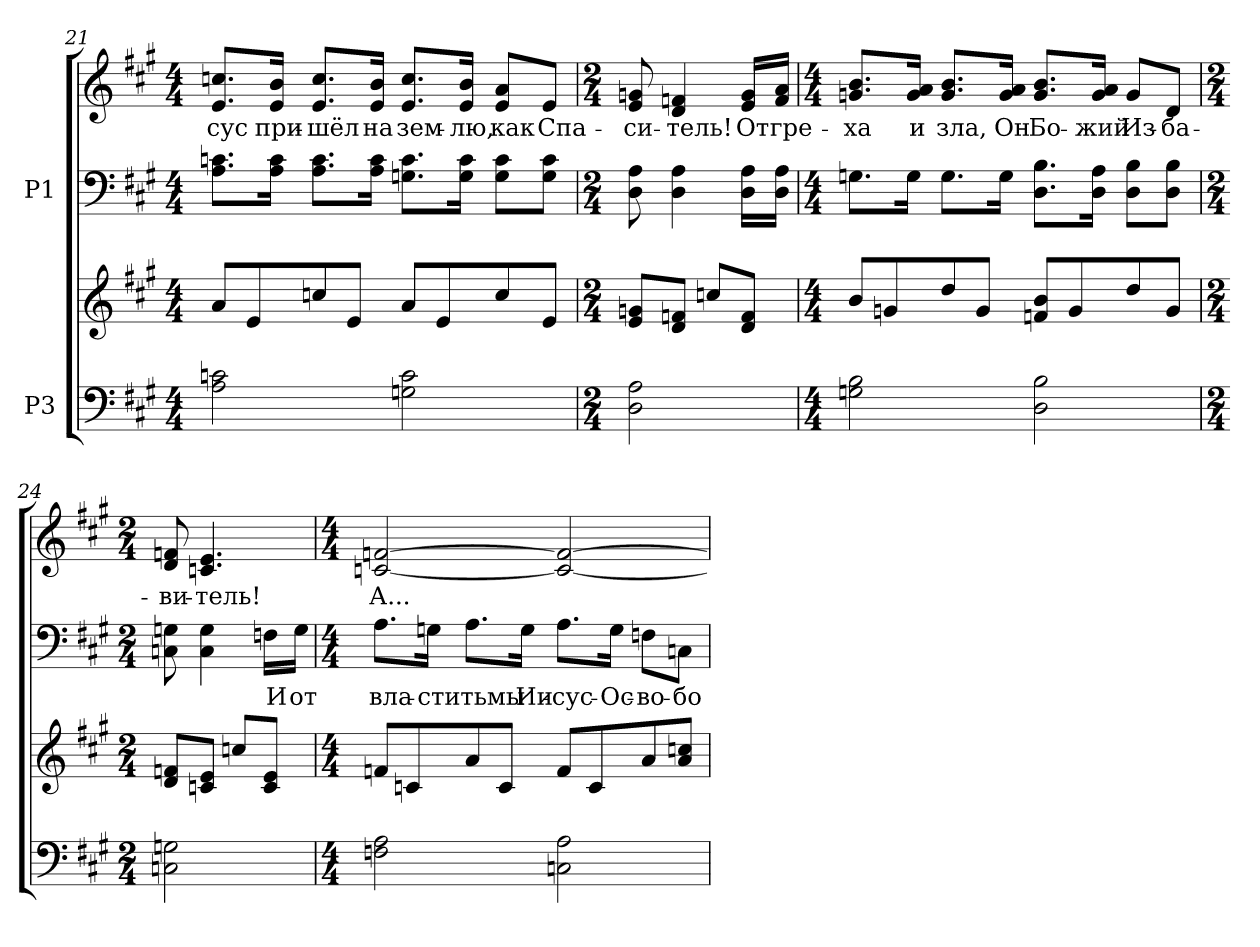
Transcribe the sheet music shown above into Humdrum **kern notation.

**kern	**kern	**kern	**text	**kern	**text
*part2	*part2	*part1	*part1	*part1	*part1
*staff4	*staff3	*staff2	*staff2	*staff1	*staff1
*I"P3	*	*I"P1	*	*	*
!!LO:PB:g=z
*clefF4	*clefG2	*clefF4	*	*clefG2	*
*k[f#c#g#]	*k[f#c#g#]	*k[f#c#g#]	*	*k[f#c#g#]	*
*A:	*A:	*A:	*	*A:	*
*M4/4	*M4/4	*M4/4	*	*M4/4	*
=21	=21	=21	=21	=21	=21
!	!	!	!	!	!LO:LY:b:color=#000000
2Ai\ 2cni	8ai/L	8.Ai\ 8.cniL	.	8.ei/ 8.ccniL	-сус
.	8ei/	.	.	.	.
!	!	!	!	!	!LO:LY:b:color=#000000
.	.	16Ai\ 16ciJk	.	16ei/ 16biJk	при-
!	!	!	!	!	!LO:LY:b:color=#000000
.	8ccni/	8.Ai\ 8.ciL	.	8.ei/ 8.cciL	-шёл
.	8ei/J	.	.	.	.
!	!	!	!	!	!LO:LY:b:color=#000000
.	.	16Ai\ 16ciJk	.	16ei/ 16biJk	на
!	!	!	!	!	!LO:LY:b:color=#000000
2Gni\ 2ci	8ai/L	8.Gni\ 8.ciL	.	8.ei/ 8.cciL	зем-
.	8ei/	.	.	.	.
!	!	!	!	!	!LO:LY:b:color=#000000
.	.	16Gi\ 16ciJk	.	16ei/ 16biJk	-лю,
!	!	!	!	!	!LO:LY:b:color=#000000
.	8cci/	8Gi\ 8ciL	.	8ei/ 8aiL	как
!	!	!	!	!	!LO:LY:b:color=#000000
.	8ei/J	8Gi\ 8ciJ	.	8ei/J	Спа-
=22	=22	=22	=22	=22	=22
*M2/4	*M2/4	*M2/4	*	*M2/4	*
!	!	!	!	!	!LO:LY:b:color=#000000
2Di\ 2Ai	8ei/ 8gniL	8Di\ 8Ai	.	8ei/ 8gni	-си-
!	!	!	!	!	!LO:LY:b:color=#000000
.	8di/ 8fniJ	4Di\ 4Ai	.	4di/ 4fni	-тель!
.	8ccni/L	.	.	.	.
!	!	!	!	!	!LO:LY:b:color=#000000
.	8di/ 8fiJ	16Di\ 16AiLL	.	16ei/ 16giLL	От
!	!	!	!	!	!LO:LY:b:color=#000000
.	.	16Di\ 16AiJJ	.	16fi/ 16aiJJ	гре-
=23	=23	=23	=23	=23	=23
*M4/4	*M4/4	*M4/4	*	*M4/4	*
!	!	!	!	!	!LO:LY:b:color=#000000
2Gni\ 2Bi	8bi/L	8.Gni\L	.	8.gni/ 8.biL	-ха
.	8gni/	.	.	.	.
!	!	!	!	!	!LO:LY:b:color=#000000
.	.	16Gi\Jk	.	16gi/ 16aiJk	и
!	!	!	!	!	!LO:LY:b:color=#000000
.	8ddi/	8.Gi\L	.	8.gi/ 8.biL	зла,
.	8gi/J	.	.	.	.
!	!	!	!	!	!LO:LY:b:color=#000000
.	.	16Gi\Jk	.	16gi/ 16aiJk	Он
!	!	!	!	!	!LO:LY:b:color=#000000
2Di\ 2Bi	8fni/ 8biL	8.Di\ 8.BiL	.	8.gi/ 8.biL	Бо-
.	8gi/	.	.	.	.
!	!	!	!	!	!LO:LY:b:color=#000000
.	.	16Di\ 16AiJk	.	16gi/ 16aiJk	-жий
!	!	!	!	!	!LO:LY:b:color=#000000
.	8ddi/	8Di\ 8BiL	.	8gi/L	Из-
!	!	!	!	!	!LO:LY:b:color=#000000
.	8gi/J	8Di\ 8BiJ	.	8di/J	-ба--
!!LO:LB:g=z
=24	=24	=24	=24	=24	=24
*M2/4	*M2/4	*M2/4	*	*M2/4	*
!	!	!	!	!	!LO:LY:b:color=#000000
2Cni\ 2Gni	8di/ 8fniL	8Cni\ 8Gni	.	8di/ 8fni	-ви-
!	!	!	!	!	!LO:LY:b:color=#000000
.	8cni/ 8eiJ	4Ci\ 4Gi	.	4.cni/ 4.ei	-тель!
.	8ccni/L	.	.	.	.
!	!	!	!LO:LY:a:color=#000000	!	!
.	8ci/ 8eiJ	16Fni\LL	И	.	.
!	!	!	!LO:LY:a:color=#000000	!	!
.	.	16Gi\JJ	от	.	.
=25	=25	=25	=25	=25	=25
*M4/4	*M4/4	*M4/4	*	*M4/4	*
!	!	!	!LO:LY:a:color=#000000	!	!
!	!	!	!	!	!LO:LY:b:color=#000000
2Fni\ 2Ai	8fni/L	8.Ai\L	вла-	[<2cni/ [>2fni	А...
.	8cni/	.	.	.	.
!	!	!	!LO:LY:a:color=#000000	!	!
.	.	16Gni\Jk	-сти	.	.
!	!	!	!LO:LY:a:color=#000000	!	!
.	8ai/	8.Ai\L	тьмы	.	.
.	8ci/J	.	.	.	.
!	!	!	!LO:LY:a:color=#000000	!	!
.	.	16Gi\Jk	Ии-	.	.
!	!	!	!LO:LY:a:color=#000000	!	!
2Cni\ 2Ai	8fi/L	8.Ai\L	-сус-	2ci/_< 2fi_>	.
.	8ci/	.	.	.	.
!	!	!	!LO:LY:a:color=#000000	!	!
.	.	16Gi\Jk	-Ос-	.	.
!	!	!	!LO:LY:a:color=#000000	!	!
.	8ai/	8Fni\L	-во-	.	.
!	!	!	!LO:LY:a:color=#000000	!	!
.	8ai/ 8ccniJ	8Cni\J	-бо-	.	.
=	=	=	=	=	=
*-	*-	*-	*-	*-	*-
